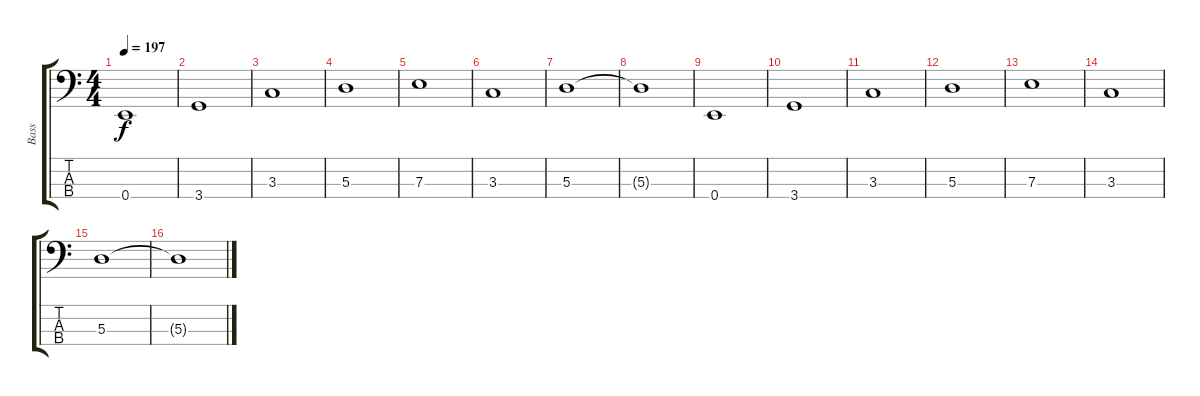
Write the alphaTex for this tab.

\track ("Bass" "Bass") {instrument electricbassfinger}
\staff {score tabs}
\tuning (G2 D2 A1 E1) {hide}
\ts (4 4)
\tempo 197
\clef f4
\ks c
0.4.1{dy f instrument electricbassfinger} |
3.4.1 |
3.3.1 |
5.3.1 |
7.3.1 |
3.3.1 |
5.3.1 |
5.3{t}.1 |
0.4.1 |
3.4.1 |
3.3.1 |
5.3.1 |
7.3.1 |
3.3.1 |
5.3.1 |
5.3{t}.1
